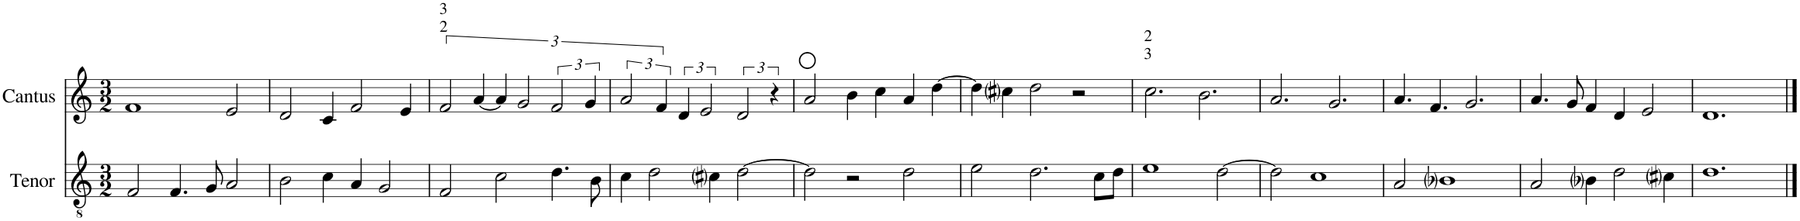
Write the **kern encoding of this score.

**kern	**kern
*part2	*part1
*staff2	*staff1
*I"Tenor	*I"Cantus
*I'T.	*I'C.
*clefGv2	*clefG2
*k[]	*k[]
*M3/2	*M3/2
=1	=1
2F/	1f
4.F/	.
8G/	.
2A/	2e/
=2	=2
2B\	2d/
4c\	4c/
4A/	2f/
2G/	.
.	4e/
=3	=3
!	!LO:TX:a:t=3
!	!LO:TX:a:t=2
2F/	3f/
.	[6a/
2c\	6a/]
.	3g/
4.d\	3f/
.	6g/
8B\	.
=4	=4
4c\	3a/
2d\	.
.	6f/
.	6d/
.	3e/
4c#i\	.
[2d\	3d/
.	6r
=5	=5
2d\]	2a/
2r	4b\
.	4cc\
2d\	4a/
.	[4dd\
=6	=6
2e\	4dd\]
.	4cc#i\
2.d\	2dd\
.	2r
8c\L	.
8d\J	.
=7	=7
!	!LO:TX:a:t=2
!	!LO:TX:a:t=3
1e	2.cc\
.	2.b\
[2d\	.
=8	=8
2d\]	2.a/
1c	.
.	2.g/
=9	=9
2A/	4.a/
.	4.f/
1B-i	.
.	2.g/
=10	=10
2A/	4.a/
.	8g/
4B-i\	4f/
2d\	4d/
.	2e/
4c#i\	.
=11	=11
1.d	1.d
==	==
*-	*-
